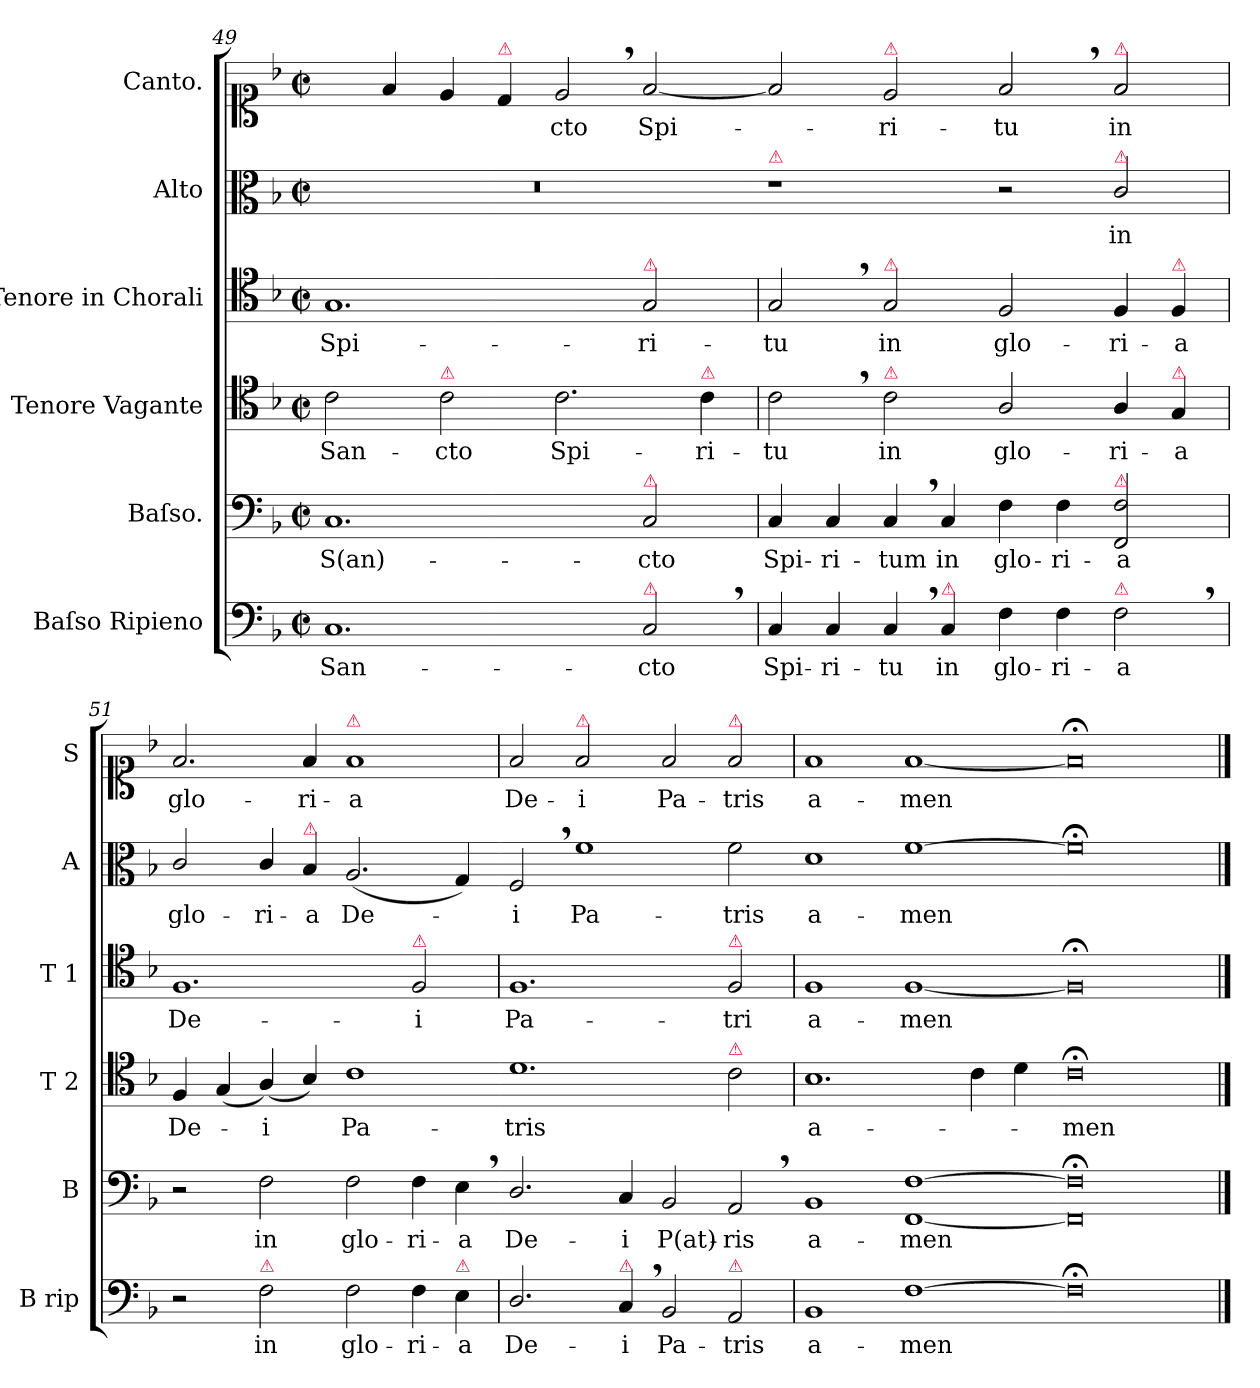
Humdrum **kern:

**kern	**text	**kern	**text	**kern	**text	**kern	**text	**kern	**text	**kern	**text
*part6	*part6	*part5	*part5	*part4	*part4	*part3	*part3	*part2	*part2	*part1	*part1
*staff6	*staff6	*staff5	*staff5	*staff4	*staff4	*staff3	*staff3	*staff2	*staff2	*staff1	*staff1
*I"Baſso Ripieno	*	*I"Baſso.	*	*I"Tenore Vagante	*	*I"Tenore in Chorali	*	*I"Alto	*	*I"Canto.	*
*I'B rip	*	*I'B	*	*I'T 2	*	*I'T 1	*	*I'A	*	*I'S	*
*clefF4	*	*clefF4	*	*clefC4	*	*clefC4	*	*clefC3	*	*clefC1	*
*k[b-]	*	*k[b-]	*	*k[b-]	*	*k[b-]	*	*k[b-]	*	*k[b-]	*
*M2/1	*	*M2/1	*	*M2/1	*	*M2/1	*	*M2/1	*	*M2/1	*
*met(c|)	*	*met(c|)	*	*met(c|)	*	*met(c|)	*	*met(c|)	*	*met(c|)	*
=49	=49	=49	=49	=49	=49	=49	=49	=49	=49	=49	=49
1.C	San-	1.C	S(an)-	2c\	San-	1.G	Spi-	0r	.	4ryy	.
.	.	.	.	.	.	.	.	.	.	4f/	.
!	!	!	!	!LO:TX:a:color=crimson:t=⚠	!	!	!	!	!	!	!
.	.	.	.	2c\	-cto	.	.	.	.	4e/	.
!	!	!	!	!	!	!	!	!	!	!LO:TX:a:color=crimson:t=⚠	!
.	.	.	.	.	.	.	.	.	.	4d/	.
.	.	.	.	2.c\	Spi-	.	.	.	.	2e,/	-cto
!	!	!	!	!	!	!LO:TX:a:color=crimson:t=⚠	!	!	!	!	!
!	!	!LO:TX:a:color=crimson:t=⚠	!	!	!	!	!	!	!	!	!
!LO:TX:a:color=crimson:t=⚠	!	!	!	!	!	!	!	!	!	!	!
2C,/	-cto	2C/	-cto	.	.	2G/	-ri-	.	.	[2f/	Spi-
!	!	!	!	!LO:TX:a:color=crimson:t=⚠	!	!	!	!	!	!	!
.	.	.	.	4c\	-ri-	.	.	.	.	.	.
=50	=50-	=50	=50-	=50	=50-	=50	=50-	=50-	=50-	=50-	=50-
!	!	!	!	!	!	!	!	!LO:TX:a:color=crimson:t=⚠	!	!	!
4C/	Spi-	4C/	Spi-	2c,\	-tu	2G,/	-tu	1r	.	2f/]	.
4C/	-ri-	4C/	-ri-	.	.	.	.	.	.	.	.
!	!	!	!	!	!	!	!	!	!	!LO:TX:a:color=crimson:t=⚠	!
!	!	!	!	!	!	!LO:TX:a:color=crimson:t=⚠	!	!	!	!	!
!	!	!	!	!LO:TX:a:color=crimson:t=⚠	!	!	!	!	!	!	!
4C,/	-tu	4C,/	-tum	2c\	in	2G/	in	.	.	2e/	-ri-
!LO:TX:a:color=crimson:t=⚠	!	!	!	!	!	!	!	!	!	!	!
4C/	in	4C/	in	.	.	.	.	.	.	.	.
4F\	glo-	4F\	glo-	2A/	glo-	2F/	glo-	2r	.	2f,/	-tu
4F\	-ri-	4F\	-ri-	.	.	.	.	.	.	.	.
!	!	!	!	!	!	!	!	!	!	!LO:TX:a:color=crimson:t=⚠	!
!	!	!	!	!	!	!	!	!LO:TX:a:color=crimson:t=⚠	!	!	!
!	!	!LO:TX:a:color=crimson:t=⚠	!	!	!	!	!	!	!	!	!
!LO:TX:a:color=crimson:t=⚠	!	!	!	!	!	!	!	!	!	!	!
2F,\	-a	2FF/ 2F/	-a	4A/	-ri-	4F/	-ri-	2c/	in	2f/	in
!	!	!	!	!	!	!LO:TX:a:color=crimson:t=⚠	!	!	!	!	!
!	!	!	!	!LO:TX:a:color=crimson:t=⚠	!	!	!	!	!	!	!
.	.	.	.	4G/	-a	4F/	-a	.	.	.	.
=51	=51	=51	=51	=51	=51	=51	=51	=51	=51	=51	=51
2r	.	2r	.	4F/	De-	1.F	De-	2c/	glo-	2.f/	glo-
.	.	.	.	(4G/	.	.	.	.	.	.	.
!LO:TX:a:color=crimson:t=⚠	!	!	!	!	!	!	!	!	!	!	!
!	!	!	!LO:LY:i	!	!	!	!	!	!	!	!
2F\	in	2F\	in	(4A/)	-i	.	.	4c/	-ri-	.	.
!	!	!	!	!	!	!	!	!LO:TX:a:color=crimson:t=⚠	!	!	!
.	.	.	.	4B-/)	.	.	.	4B-/	-a	4f/	-ri-
!	!	!	!	!	!	!	!	!	!	!LO:TX:a:color=crimson:t=⚠	!
!	!	!	!LO:LY:i	!	!	!	!	!	!	!	!
2F\	glo-	2F\	glo-	1c	Pa-	.	.	(2.A/	De-	1f	-a
!	!	!	!	!	!	!LO:TX:a:color=crimson:t=⚠	!	!	!	!	!
!	!	!	!LO:LY:i	!	!	!	!	!	!	!	!
4F\	-ri-	4F\	-ri-	.	.	2F/	-i	.	.	.	.
!LO:TX:a:color=crimson:t=⚠	!	!	!	!	!	!	!	!	!	!	!
!	!	!	!LO:LY:i	!	!	!	!	!	!	!	!
4E\	-a	4E,\	-a	.	.	.	.	4G/)	.	.	.
=52	=52	=52-	=52	=52-	=52	=52	=52	=52-	=52	=52	=52
2.D/	De-	2.D/	De-	1.d	-tris	1.F	Pa-	2F,/	-i	2f/	De-
!	!	!	!	!	!	!	!	!	!	!LO:TX:a:color=crimson:t=⚠	!
.	.	.	.	.	.	.	.	1f	Pa-	2f/	-i
!LO:TX:a:color=crimson:t=⚠	!	!	!	!	!	!	!	!	!	!	!
4C,/	-i	4C/	-i	.	.	.	.	.	.	.	.
2BB-/	Pa-	2BB-/	P(at)-	.	.	.	.	.	.	2f/	Pa-
!	!	!	!	!	!	!	!	!	!	!LO:TX:a:color=crimson:t=⚠	!
!	!	!	!	!	!	!LO:TX:a:color=crimson:t=⚠	!	!	!	!	!
!	!	!	!	!LO:TX:a:color=crimson:t=⚠	!	!	!	!	!	!	!
!LO:TX:a:color=crimson:t=⚠	!	!	!	!	!	!	!	!	!	!	!
2AA/	-tris	2AA,/	-ris	2c\	.	2F/	-tri	2f\	-tris	2f/	-tris
=53	=53	=53-	=53	=53	=53	=53	=53	=53-	=53	=53	=53
1BB-	a-	1BB-	a-	1.B-	a-	1F	a-	1d	a-	1f	a-
[1F	-men	[1FF [1F	-men	.	.	[1F	-men	[1f	-men	[1f	-men
.	.	.	.	4c\	.	.	.	.	.	.	.
.	.	.	.	4d\	.	.	.	.	.	.	.
=54-	=54-	=54-	=54-	=54-	=54-	=54-	=54-	=54-	=54-	=54-	=54-
0F;<]	.	0FF];< 0F];<	.	0c;<	-men	0F;<]	.	0f;]	.	0f;<]	.
==	==	==	==	==	==	==	==	==	==	==	==
*-	*-	*-	*-	*-	*-	*-	*-	*-	*-	*-	*-
